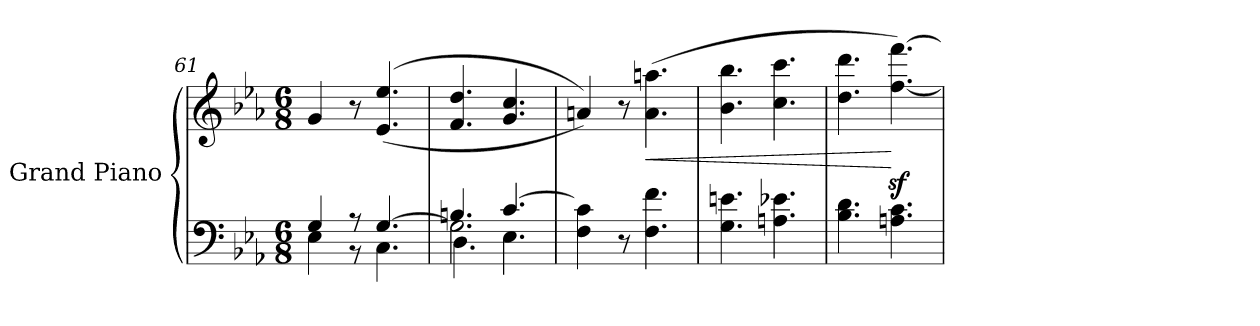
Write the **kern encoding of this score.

**kern	**kern	**dynam
*part1	*part1	*part1
*staff2	*staff1	*staff1/2
*I"Grand Piano	*	*
*I'Pno.	*	*
*clefF4	*clefG2	*
*k[b-e-a-]	*k[b-e-a-]	*
*M6/8	*M6/8	*
=61	=61	=61
*^	*	*
4G/	4E-\	4g/	.
8r	8r	8r	.
[<4.G/	4.C\	(>(4.e-/ 4.ee-/	.
=62	=62	=62	=62
*	*^	*	*
4.Bn/	2.G\]	4.D\	4.f/ 4.dd/	.
[4.c/	.	4.E-\	4.g/ 4.cc/	.
*v	*v	*v	*	*
!!LO:LB:g=z
=63	=63	=63
4F\ 4c\]	4an/))	.
8r	8r	.
!	!	!LO:HP:b
4.F\ 4.f\	(4.a\ 4.aan\	<
=64	=64	=64
4.G\ 4.en\	4.b-\ 4.bb-\	.
4.An\ 4.e-X\	4.cc\ 4.ccc\	.
=65	=65	=65
4.B-\ 4.d\	4.dd\ 4.ddd\	.
4.An\ 4.c\	[4.ff\z< [4.fff\z<)	[
=	=	=
*-	*-	*-
